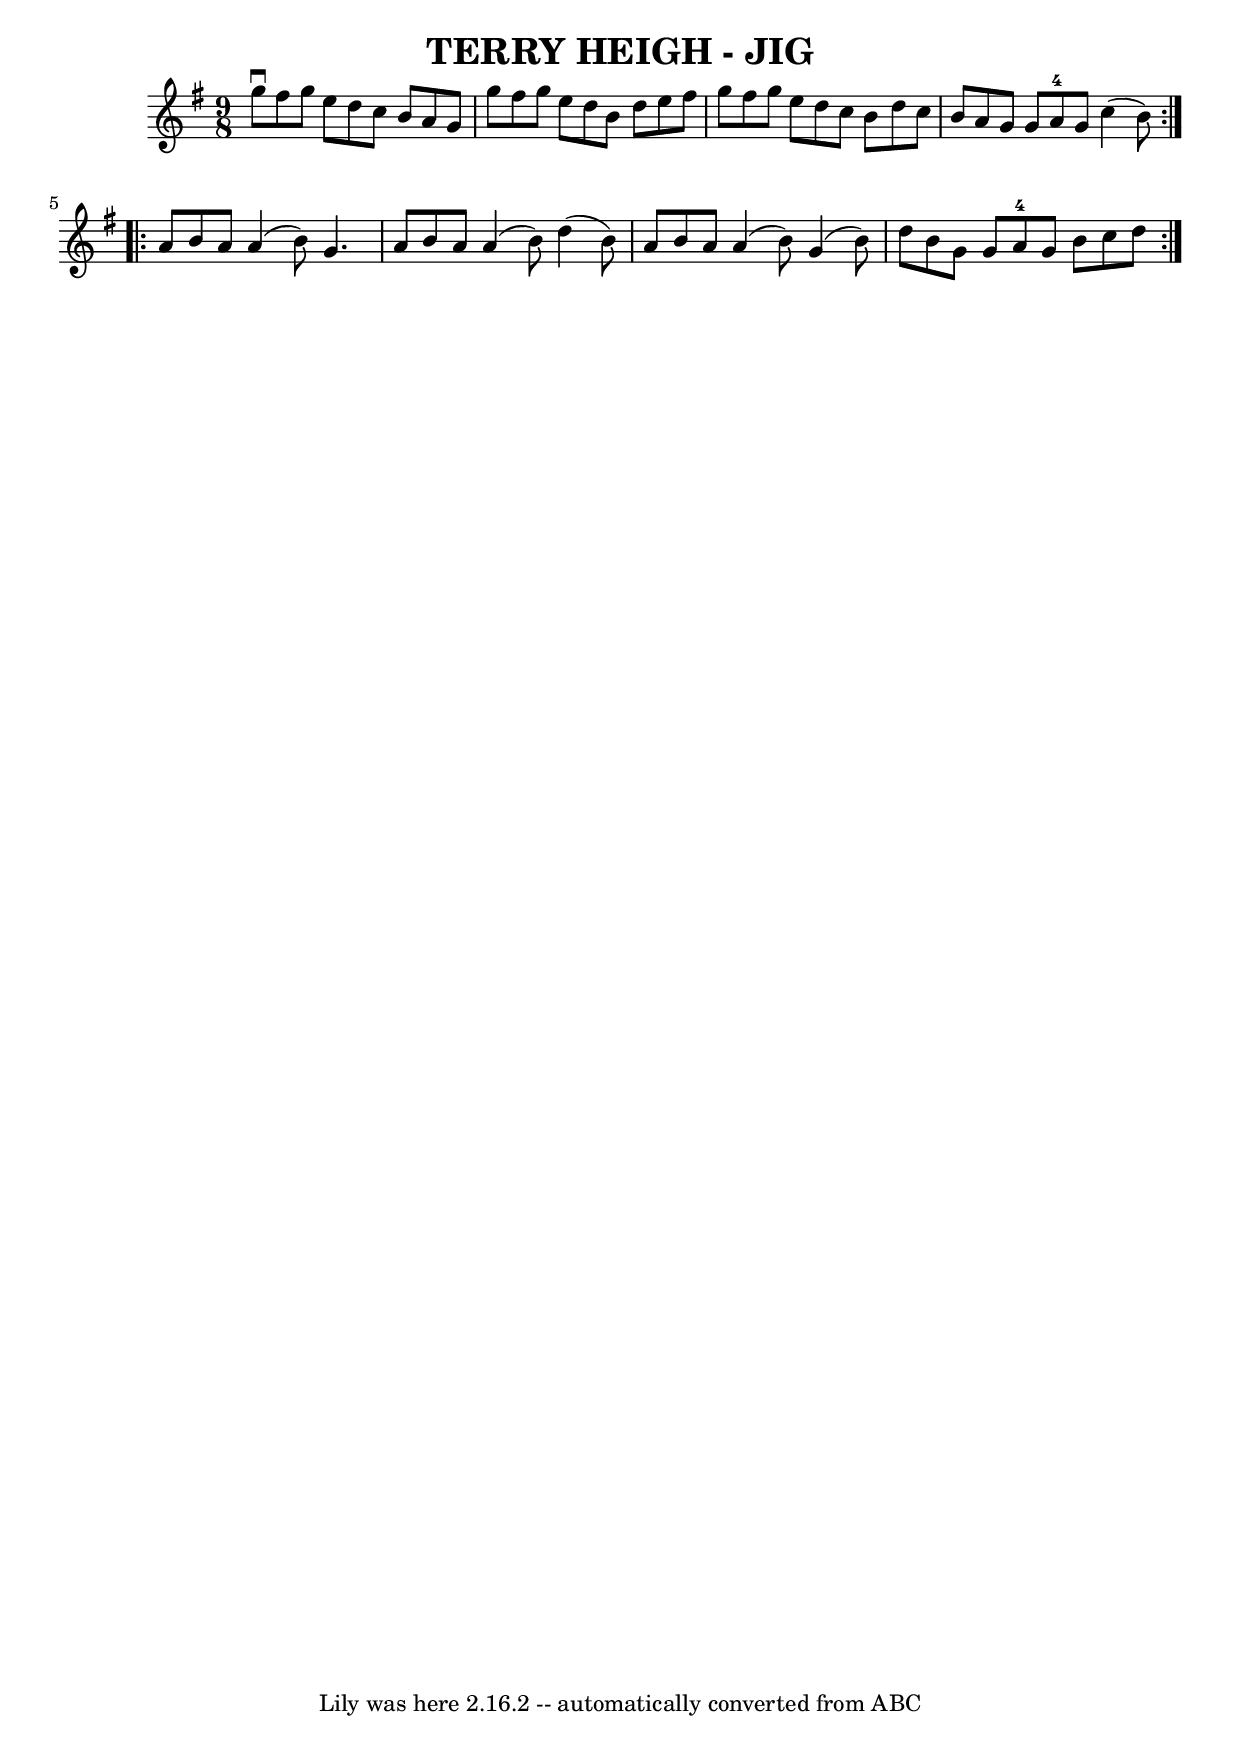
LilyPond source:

\version "2.7.40"
\include "Mammoth.ily"
\header {
	book = "Ryan's Mammoth Collection of Fiddle Tunes"
	crossRefNumber = "1"
	footnotes = ""
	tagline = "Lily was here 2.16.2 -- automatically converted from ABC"
	title = "TERRY HEIGH - JIG"
}
voicedefault =  {
\set Score.defaultBarType = "empty"

\repeat volta 2 {
\time 9/8 \key g \major g''8^\downbow fis''8 g''8 e''8 d''8    
c''8 b'8 a'8 g'8    |
 g''8 fis''8 g''8 e''8 d''8  
 b'8 d''8 e''8 fis''8    |
 g''8 fis''8 g''8 e''8    
d''8 c''8 b'8 d''8 c''8    |
 b'8 a'8 g'8 g'8    
a'8-4 g'8 c''4 (b'8)   }     \repeat volta 2 { a'8 b'8    
a'8 a'4 (b'8) g'4.    |
 a'8 b'8 a'8 a'4 (b'8  
-) d''4 (b'8)   |
 a'8 b'8 a'8 a'4 (b'8) g'4 (
 b'8)   |
 d''8 b'8 g'8 g'8 a'8-4 g'8 b'8    
c''8 d''8    }   
}

\score{
    <<

	\context Staff="default"
	{
	    \voicedefault 
	}

    >>
	\layout {
	}
	\midi {}
}
